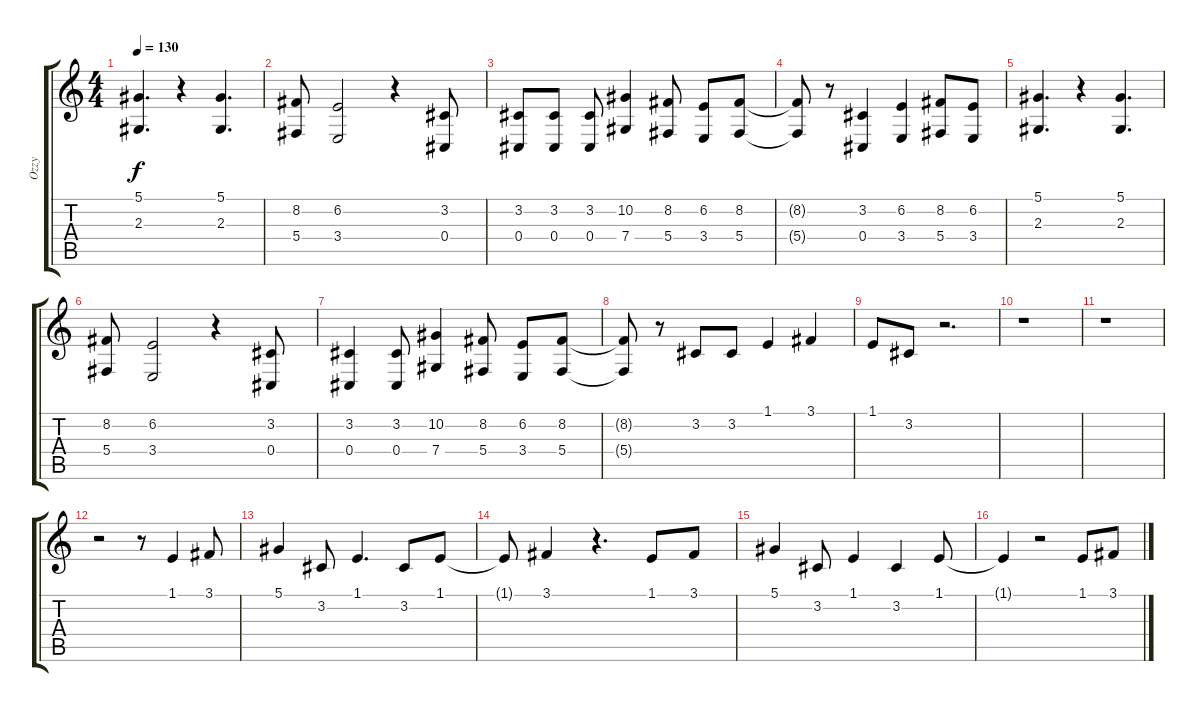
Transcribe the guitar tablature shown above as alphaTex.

\track ("Ozzy" "Ozzy") {instrument flute}
\staff {score tabs}
\tuning (Eb4 Bb3 Gb3 Db3 Ab2 Db2) {hide}
\ts (4 4)
\tempo 130
\clef g2
\ks c
(5.1{t} 2.3{t}).4{d dy f} r.4 (5.1 2.3).4{d} |
(8.2 5.4).8 (6.2 3.4).2 r.4 (3.2 0.4).8 |
(3.2 0.4).8 (3.2 0.4).8 (3.2 0.4).8 (10.2 7.4).4 (8.2 5.4).8 (6.2 3.4).8 (8.2 5.4).8 |
(8.2{t} 5.4{t}).8 r.8 (3.2 0.4).4 (6.2 3.4).4 (8.2 5.4).8 (6.2 3.4).8 |
(5.1 2.3).4{d} r.4 (5.1 2.3).4{d} |
(8.2 5.4).8 (6.2 3.4).2 r.4 (3.2 0.4).8 |
(3.2 0.4).4 (3.2 0.4).8 (10.2 7.4).4 (8.2 5.4).8 (6.2 3.4).8 (8.2 5.4).8 |
(8.2{t} 5.4{t}).8 r.8 3.2.8 3.2.8 1.1.4 3.1.4 |
1.1.8 3.2.8 r.2{d} |
r.1 |
r.1 |
r.2 r.8 1.1.4 3.1.8 |
5.1.4 3.2.8 1.1.4{d} 3.2.8 1.1.8 |
1.1{t}.8 3.1.4 r.4{d} 1.1.8 3.1.8 |
5.1.4 3.2.8 1.1.4 3.2.4 1.1.8 |
1.1{t}.4 r.2 1.1.8 3.1.8
